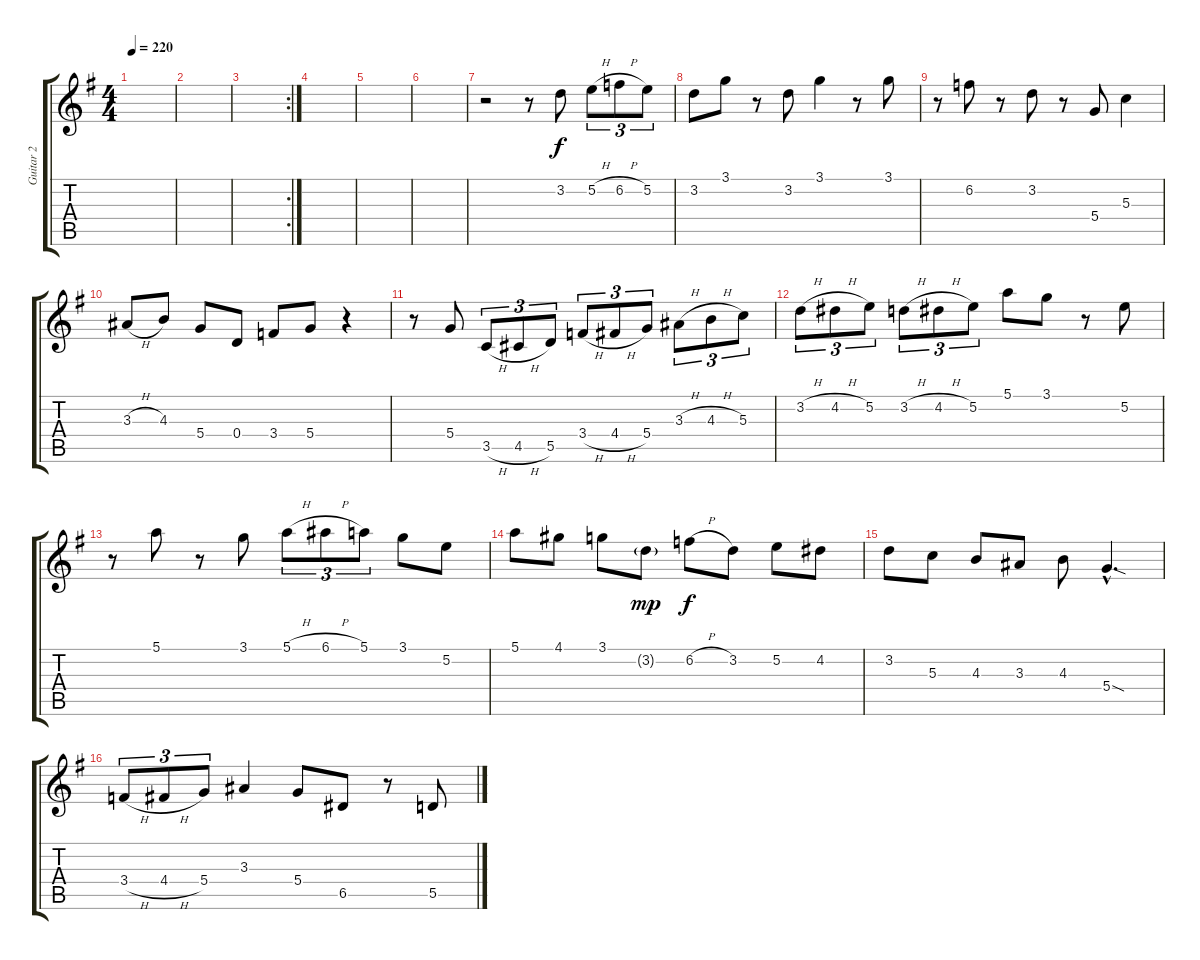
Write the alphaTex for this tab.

\track ("Guitar 2" "Guitar 2") {instrument distortionguitar}
\staff {score tabs}
\tuning (E4 B3 G3 D3 A2 E2) {hide}
\ts (4 4)
\tempo 220
\clef g2
\ks g
|
|
\rc 2
|
|
|
|
r.2 r.8 3.2.8 5.2{h}.8{tu (3 2)} 6.2{h}.8{tu (3 2)} 5.2.8{tu (3 2)} |
3.2.8 3.1.8 r.8 3.2.8 3.1.4 r.8 3.1.8 |
r.8 6.2.8 r.8 3.2.8 r.8 5.4.8 5.3.4 |
3.3{h}.8 4.3.8 5.4.8 0.4.8 3.4.8 5.4.8 r.4 |
r.8 5.4.8 3.5{h}.8{tu (3 2)} 4.5{h}.8{tu (3 2)} 5.5.8{tu (3 2)} 3.4{h}.8{tu (3 2)} 4.4{h}.8{tu (3 2)} 5.4.8{tu (3 2)} 3.3{h}.8{tu (3 2)} 4.3{h}.8{tu (3 2)} 5.3.8{tu (3 2)} |
3.2{h}.8{tu (3 2)} 4.2{h}.8{tu (3 2)} 5.2.8{tu (3 2)} 3.2{h}.8{tu (3 2)} 4.2{h}.8{tu (3 2)} 5.2.8{tu (3 2)} 5.1.8 3.1.8 r.8 5.2.8 |
r.8 5.1.8 r.8 3.1.8 5.1{h}.8{tu (3 2)} 6.1{h}.8{tu (3 2)} 5.1.8{tu (3 2)} 3.1.8 5.2.8 |
5.1.8 4.1.8 3.1.8 3.2{g}.8{dy mp} 6.2{h}.8{dy f} 3.2.8 5.2.8 4.2.8 |
3.2.8 5.3.8 4.3.8 3.3.8 4.3.8 5.4{sod hac}.4{d} |
3.4{h}.8{tu (3 2)} 4.4{h}.8{tu (3 2)} 5.4.8{tu (3 2)} 3.3.4 5.4.8 6.5.8 r.8 5.5.8
